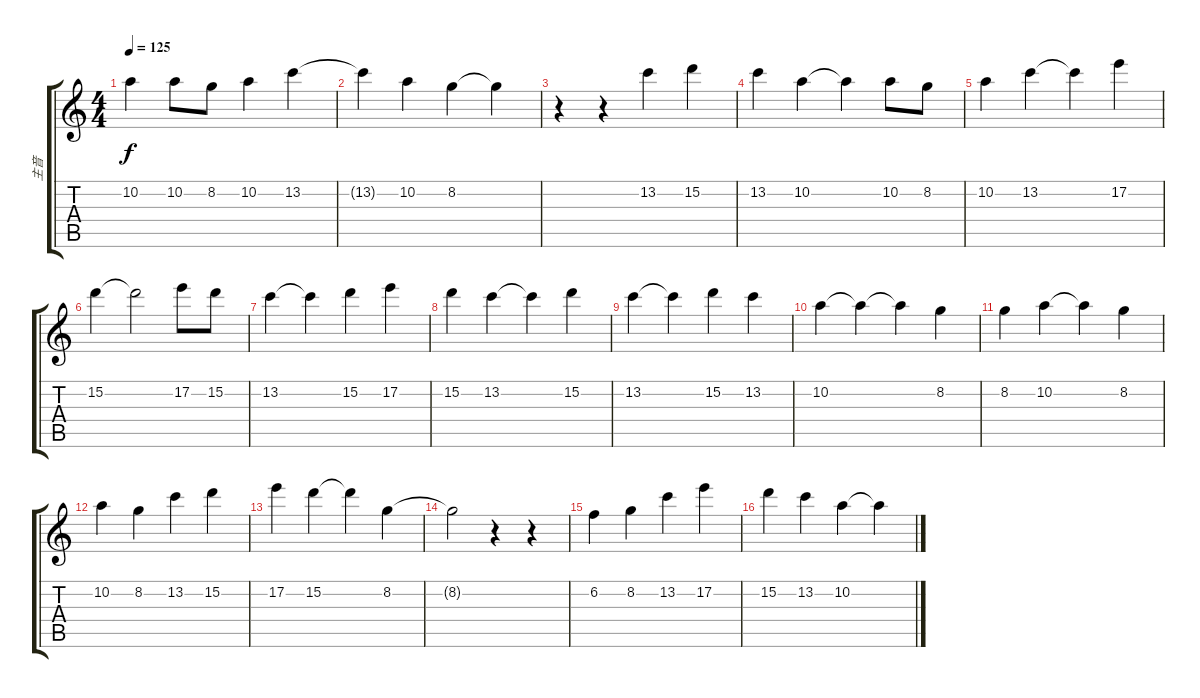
\track ("主音" "主音") {instrument acousticguitarsteel}
\staff {score tabs}
\tuning (E4 B3 G3 D3 A2 E2) {hide}
\ts (4 4)
\tempo 125
\clef g2
\ks c
10.2{t}.4{dy f} 10.2.8 8.2.8 10.2.4 13.2.4 |
13.2{t}.4 10.2.4 8.2.4 8.2{t}.4 |
r.4 r.4 13.2.4 15.2.4 |
13.2.4 10.2.4 10.2{t}.4 10.2.8 8.2.8 |
10.2.4 13.2.4 13.2{t}.4 17.2.4 |
15.2.4 15.2{t}.2 17.2.8 15.2.8 |
13.2.4 13.2{t}.4 15.2.4 17.2.4 |
15.2.4 13.2.4 13.2{t}.4 15.2.4 |
13.2.4 13.2{t}.4 15.2.4 13.2.4 |
10.2.4 10.2{t}.4 10.2{t}.4 8.2.4 |
8.2.4 10.2.4 10.2{t}.4 8.2.4 |
10.2.4 8.2.4 13.2.4 15.2.4 |
17.2.4 15.2.4 15.2{t}.4 8.2.4 |
8.2{t}.2 r.4 r.4 |
6.2.4 8.2.4 13.2.4 17.2.4 |
15.2.4 13.2.4 10.2.4 10.2{t}.4
